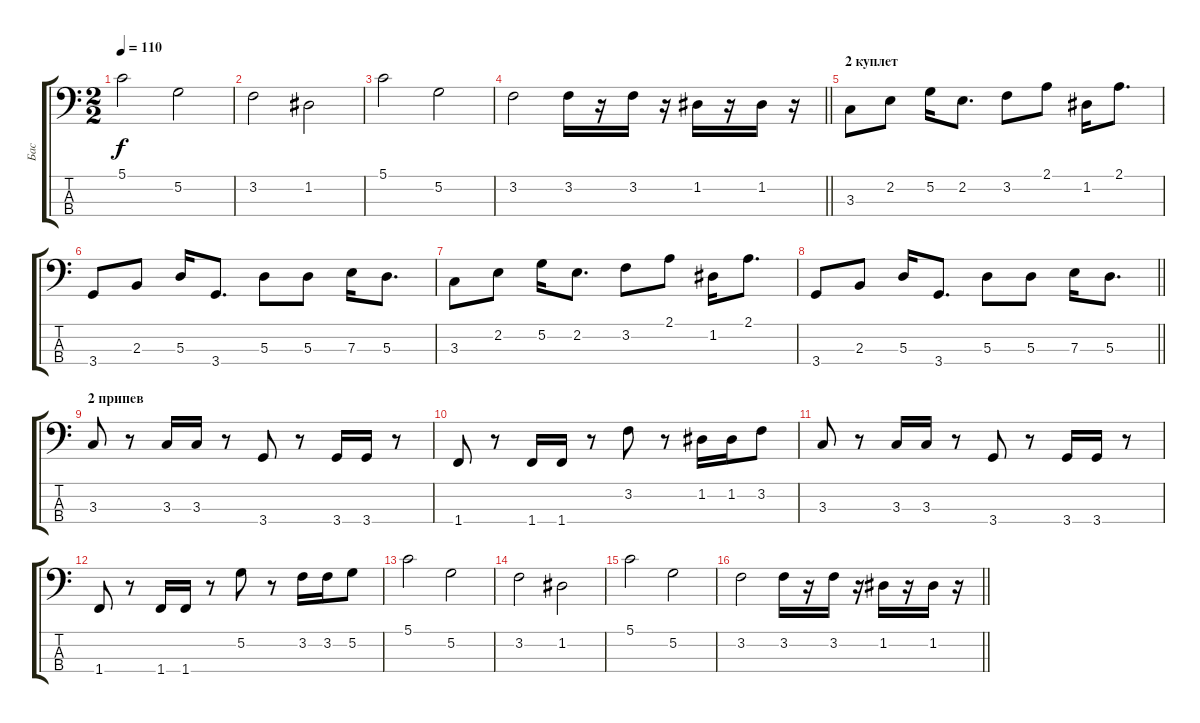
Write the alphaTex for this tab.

\track ("Бас" "Бас") {instrument electricbassfinger}
\staff {score tabs}
\tuning (G2 D2 A1 E1) {hide}
\ts (2 2)
\tempo 110
\clef f4
\ks c
5.1.2{dy f} 5.2.2 |
3.2.2 1.2.2 |
5.1.2 5.2.2 |
\barLineRight lightlight
3.2.2 3.2.16 r.16 3.2.16 r.16 1.2.16 r.16 1.2.16 r.16 |
\section ("" "2 куплет")
3.3.8 2.2.8 5.2.16 2.2.8{d} 3.2.8 2.1.8 1.2.16 2.1.8{d} |
3.4.8 2.3.8 5.3.16 3.4.8{d} 5.3.8 5.3.8 7.3.16 5.3.8{d} |
3.3.8 2.2.8 5.2.16 2.2.8{d} 3.2.8 2.1.8 1.2.16 2.1.8{d} |
\barLineRight lightlight
3.4.8 2.3.8 5.3.16 3.4.8{d} 5.3.8 5.3.8 7.3.16 5.3.8{d} |
\section ("" "2 припев")
3.3.8 r.8 3.3.16 3.3.16 r.8 3.4.8 r.8 3.4.16 3.4.16 r.8 |
1.4.8 r.8 1.4.16 1.4.16 r.8 3.2.8 r.8 1.2.16 1.2.16 3.2.8 |
3.3.8 r.8 3.3.16 3.3.16 r.8 3.4.8 r.8 3.4.16 3.4.16 r.8 |
1.4.8 r.8 1.4.16 1.4.16 r.8 5.2.8 r.8 3.2.16 3.2.16 5.2.8 |
5.1.2 5.2.2 |
3.2.2 1.2.2 |
5.1.2 5.2.2 |
\barLineRight lightlight
3.2.2 3.2.16 r.16 3.2.16 r.16 1.2.16 r.16 1.2.16 r.16
